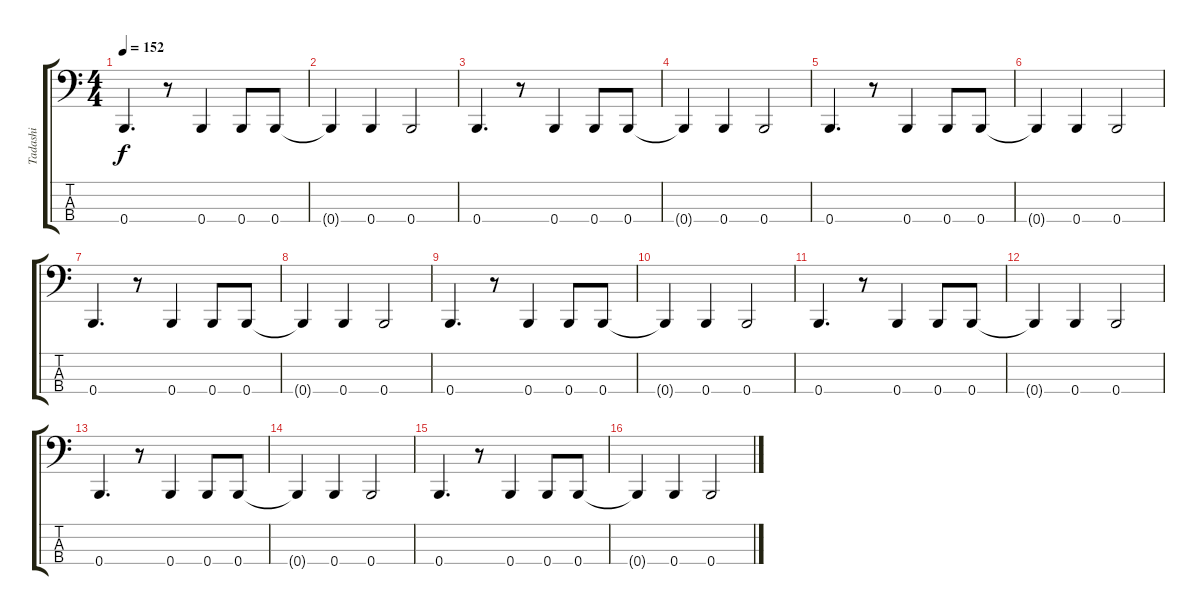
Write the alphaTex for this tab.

\track ("Tadashi" "Tadashi") {instrument electricbasspick}
\staff {score tabs}
\tuning (E2 B1 Gb1 B0) {hide}
\ts (4 4)
\tempo 152
\clef f4
\ks c
0.4.4{d dy f} r.8 0.4.4 0.4.8 0.4.8 |
0.4{t}.4 0.4.4 0.4.2 |
0.4.4{d} r.8 0.4.4 0.4.8 0.4.8 |
0.4{t}.4 0.4.4 0.4.2 |
0.4.4{d} r.8 0.4.4 0.4.8 0.4.8 |
0.4{t}.4 0.4.4 0.4.2 |
0.4.4{d} r.8 0.4.4 0.4.8 0.4.8 |
0.4{t}.4 0.4.4 0.4.2 |
0.4.4{d} r.8 0.4.4 0.4.8 0.4.8 |
0.4{t}.4 0.4.4 0.4.2 |
0.4.4{d} r.8 0.4.4 0.4.8 0.4.8 |
0.4{t}.4 0.4.4 0.4.2 |
0.4.4{d} r.8 0.4.4 0.4.8 0.4.8 |
0.4{t}.4 0.4.4 0.4.2 |
0.4.4{d} r.8 0.4.4 0.4.8 0.4.8 |
0.4{t}.4 0.4.4 0.4.2
